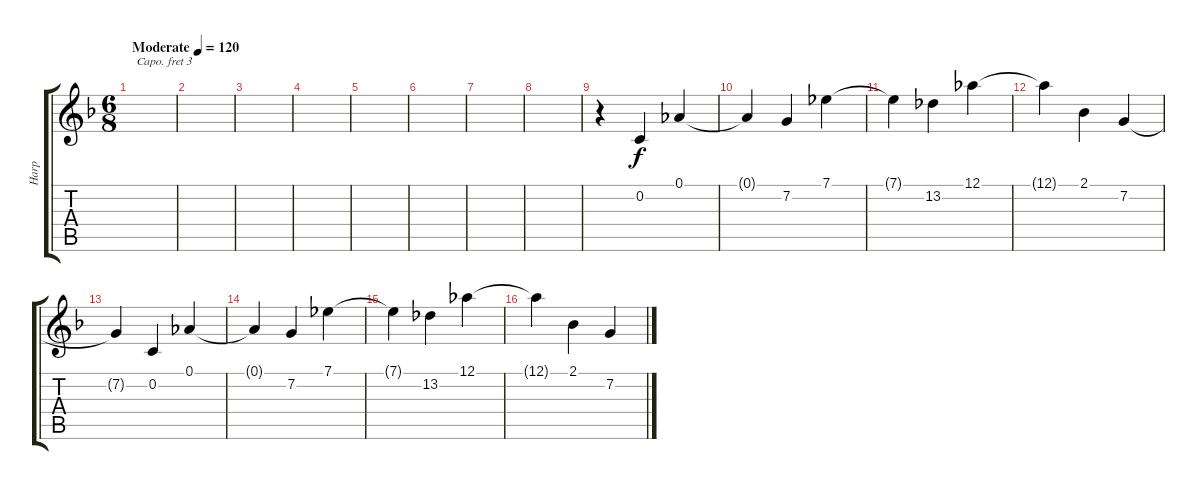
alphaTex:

\track ("Harp" "Harp") {instrument orchestralharp}
\staff {score tabs}
\capo 3
\tuning (F4 A3 G3 D3 A2 D2) {hide}
\ts (6 8)
\tempo (120 "Moderate")
\clef g2
\ks dminor
|
|
|
|
|
|
|
|
r.4 0.2.4 0.1.4 |
0.1{t}.4 7.2.4 7.1.4 |
7.1{t}.4 13.2.4 12.1.4 |
12.1{t}.4 2.1.4 7.2.4 |
7.2{t}.4 0.2.4 0.1.4 |
0.1{t}.4 7.2.4 7.1.4 |
7.1{t}.4 13.2.4 12.1.4 |
12.1{t}.4 2.1.4 7.2.4
